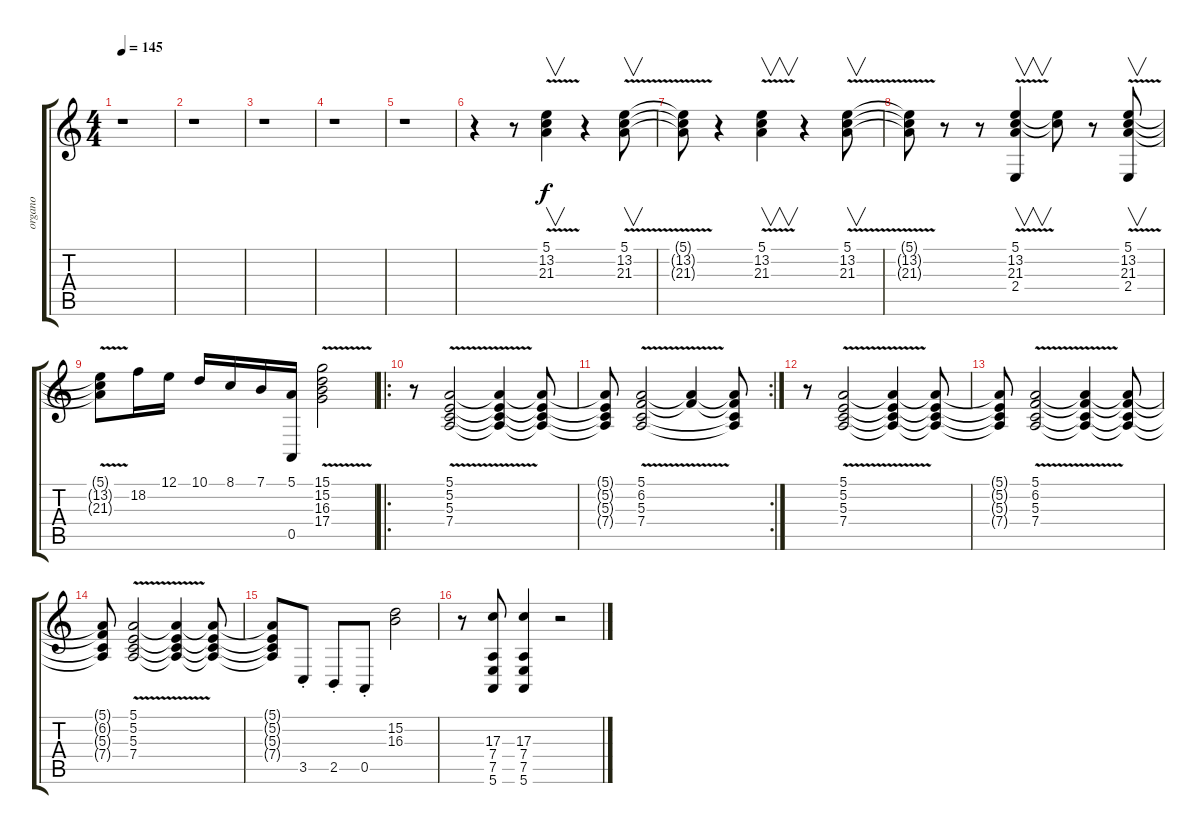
\track ("organo" "organo") {instrument tremolostrings}
\staff {score tabs}
\tuning (E4 B3 G3 D3 A2 E2) {hide}
\ts (4 4)
\tempo 145
\clef g2
\ks c
r.1{dy f instrument tremolostrings} |
r.1 |
r.1 |
r.1 |
r.1 |
r.4 r.8 (5.1{v} 13.2 21.3).4{v} r.4 (5.1{v} 13.2 21.3).8{v} |
(5.1{t} 13.2{t} 21.3{t}).8 r.4 (5.1{v} 13.2 21.3).4{v} r.4 (5.1{v} 13.2 21.3).8{v} |
(5.1{t} 13.2{t} 21.3{t}).8 r.8 r.8 (5.1{v} 13.2 21.3 2.4).4{v} (13.2{t} 21.3{t}).8 r.8 (5.1{v} 13.2 21.3 2.4).8{v} |
(5.1{t} 13.2{t} 21.3{t}).8 18.2.16 12.1.16 10.1.16 8.1.16 7.1.16 (5.1 0.5).16 (15.1{v} 15.2 16.3 17.4).2 |
\ro
r.8 (5.1{v} 5.2 5.3 7.4).2 (5.1{t} 5.2{t} 5.3{t} 7.4{t}).4 (5.1{t} 5.2{t} 5.3{t} 7.4{t}).8 |
\rc 2
(5.1{t} 5.2{t} 5.3{t} 7.4{t}).8 (5.1{v} 6.2 5.3 7.4).2 (5.1{t} 6.2{t}).4 (5.1{t} 6.2{t} 5.3{t} 7.4{t}).8 |
r.8 (5.1{v} 5.2 5.3 7.4).2 (5.1{t} 5.2{t} 5.3{t} 7.4{t}).4 (5.1{t} 5.2{t} 5.3{t} 7.4{t}).8 |
(5.1{t} 5.2{t} 5.3{t} 7.4{t}).8 (5.1{v} 6.2 5.3 7.4).2 (5.1{t} 6.2{t} 5.3{t} 7.4{t}).4 (5.1{t} 6.2{t} 5.3{t} 7.4{t}).8 |
(5.1{t} 6.2{t} 5.3{t} 7.4{t}).8 (5.1{v} 5.2 5.3 7.4).2 (5.1{t} 5.2{t} 5.3{t} 7.4{t}).4 (5.1{t} 5.2{t} 5.3{t} 7.4{t}).8 |
(5.1{t} 5.2{t} 5.3{t} 7.4{t}).8 3.5{st}.8 2.5{st}.8 0.5{st}.8 (15.2 16.3).2 |
r.8 (17.3 7.4 7.5 5.6).8 (17.3 7.4 7.5 5.6).4 r.2
